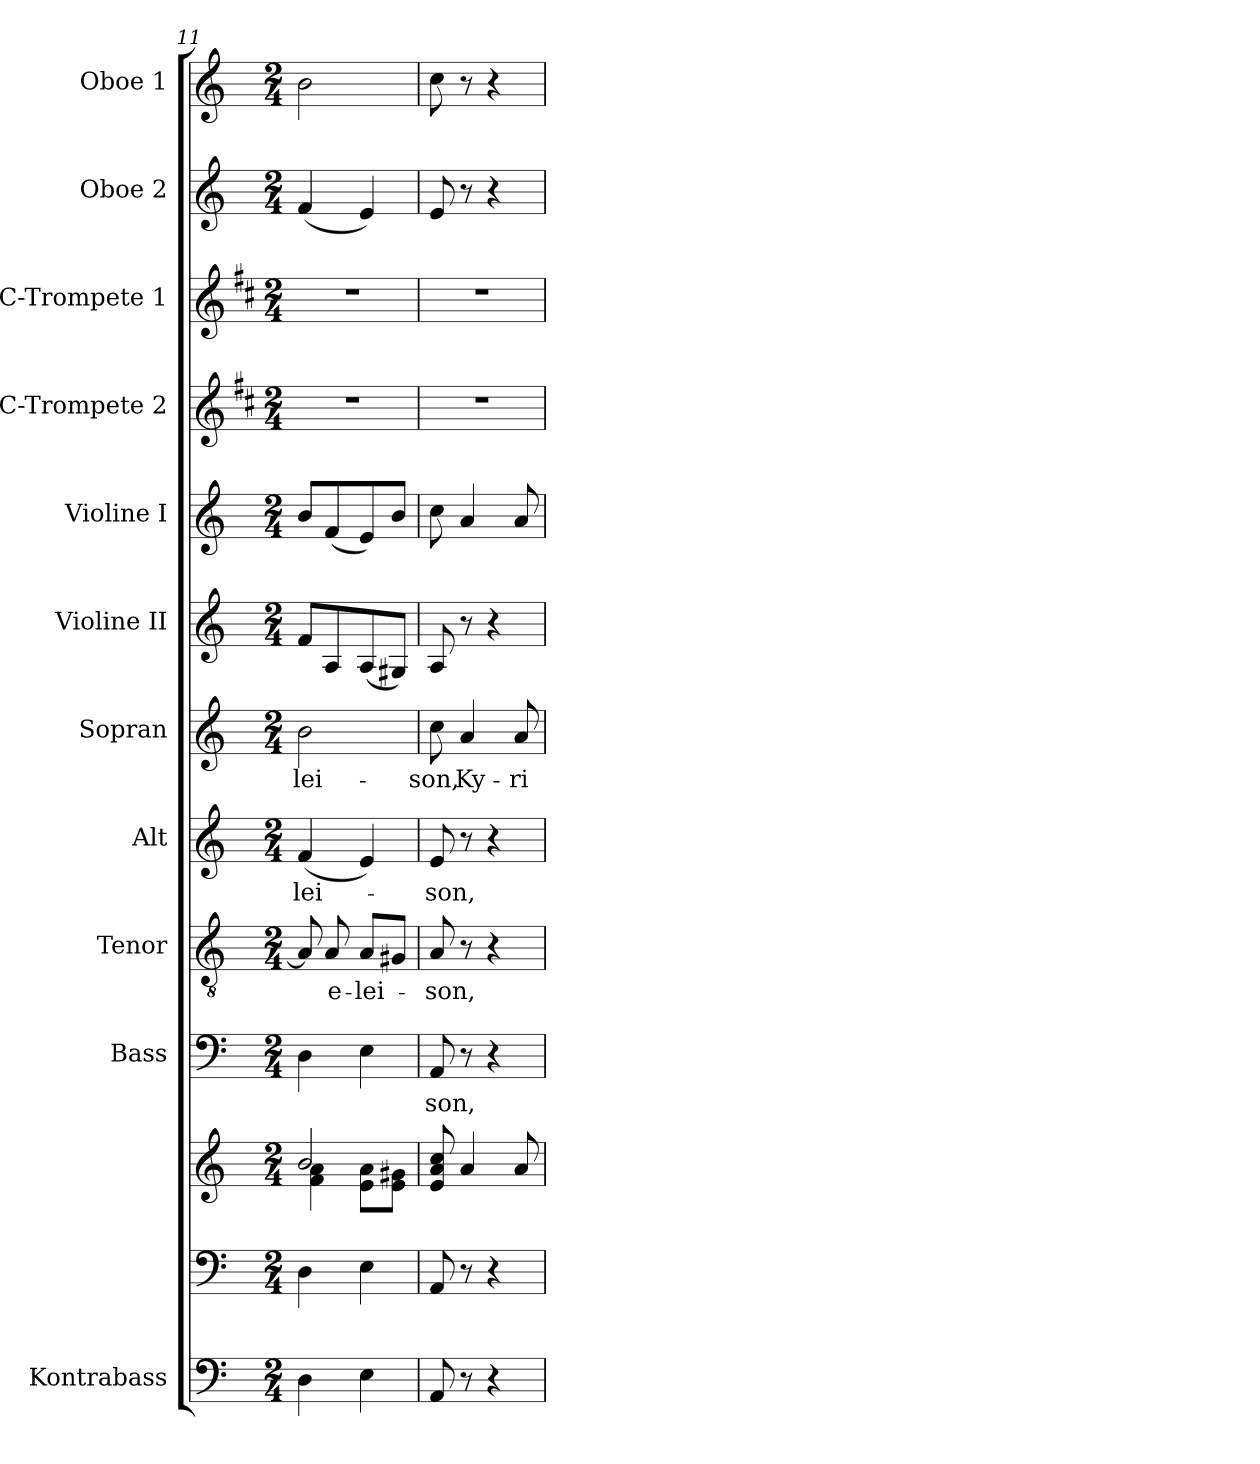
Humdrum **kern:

**kern	**kern	**kern	**kern	**text	**kern	**text	**kern	**text	**kern	**text	**kern	**kern	**kern	**kern	**kern	**kern
*part12	*part11	*part11	*part10	*part10	*part9	*part9	*part8	*part8	*part7	*part7	*part6	*part5	*part4	*part3	*part2	*part1
*staff13	*staff12	*staff11	*staff10	*staff10	*staff9	*staff9	*staff8	*staff8	*staff7	*staff7	*staff6	*staff5	*staff4	*staff3	*staff2	*staff1
*I"Kontrabass	*	*	*I"Bass	*	*I"Tenor	*	*I"Alt	*	*I"Sopran	*	*I"Violine II	*I"Violine I	*I"C-Trompete 2	*I"C-Trompete 1	*I"Oboe 2	*I"Oboe 1
*I'Kb.	*	*	*I'B.	*	*I'T.	*	*I'A.	*	*I'S.	*	*I'Vl. II	*I'Vl. I	*I'C Trp. 2	*I'C Trp. 1	*I'Ob. 2	*I'Ob. 1
*clefF4	*clefF4	*clefG2	*clefF4	*	*clefGv2	*	*clefG2	*	*clefG2	*	*clefG2	*clefG2	*clefG2	*clefG2	*clefG2	*clefG2
*ITrd7c12	*	*	*	*	*	*	*	*	*	*	*	*	*ITrd1c2	*ITrd1c2	*	*
*k[]	*k[]	*k[]	*k[]	*	*k[]	*	*k[]	*	*k[]	*	*k[]	*k[]	*k[]	*k[]	*k[]	*k[]
*C:	*C:	*C:	*C:	*	*C:	*	*C:	*	*C:	*	*C:	*C:	*C:	*C:	*C:	*C:
*M2/4	*M2/4	*M2/4	*M2/4	*	*M2/4	*	*M2/4	*	*M2/4	*	*M2/4	*M2/4	*M2/4	*M2/4	*M2/4	*M2/4
=11	=11	=11	=11	=11	=11	=11	=11	=11	=11	=11	=11	=11	=11	=11	=11	=11
*	*	*^	*	*	*	*	*	*	*	*	*	*	*	*	*	*
!	!	!	!	!	!	!	!	!	!LO:LY:b	!	!LO:LY:b	!	!	!	!	!	!
4DD\	4D\	2b/	4f\ 4a\	4D\	.	8A/]	.	(<4f/	-lei-	2b\	-lei-	8f/L	8b/L	2r	2r	(<4f/	2b\
!	!	!	!	!	!	!	!LO:LY:b	!	!	!	!	!	!	!	!	!	!
.	.	.	.	.	.	8A/	e-	.	.	.	.	8A/	(<8f/	.	.	.	.
!	!	!	!	!	!	!	!LO:LY:b	!	!	!	!	!	!	!	!	!	!
4EE\	4E\	.	8e\ 8a\L	4E\	.	8A/L	-lei-	4e/)	.	.	.	(<8A/	8e/)	.	.	4e/)	.
.	.	.	8e\ 8g#X\J	.	.	8G#X/J	.	.	.	.	.	8G#X/J)	8b/J	.	.	.	.
=12	=12	=12	=12	=12	=12	=12	=12	=12	=12	=12	=12	=12	=12	=12	=12	=12	=12
!	!	!	!	!	!LO:LY:b	!	!LO:LY:b	!	!LO:LY:b	!	!LO:LY:b	!	!	!	!	!	!
*	*	*v	*v	*	*	*	*	*	*	*	*	*	*	*	*	*	*
8AAA/	8AA/	8e/ 8a/ 8cc/	8AA/	-son,	8A/	-son,	8e/	-son,	8cc\	-son,	8A/	8cc\	2r	2r	8e/	8cc\
!	!	!	!	!	!	!	!	!	!	!LO:LY:b	!	!	!	!	!	!
8r	8r	4a/	8r	.	8r	.	8r	.	4a/	Ky-	8r	4a/	.	.	8r	8r
4r	4r	.	4r	.	4r	.	4r	.	.	.	4r	.	.	.	4r	4r
!	!	!	!	!	!	!	!	!	!	!LO:LY:b	!	!	!	!	!	!
.	.	8a/	.	.	.	.	.	.	8a/	-ri-	.	8a/	.	.	.	.
=	=	=	=	=	=	=	=	=	=	=	=	=	=	=	=	=
*-	*-	*-	*-	*-	*-	*-	*-	*-	*-	*-	*-	*-	*-	*-	*-	*-
